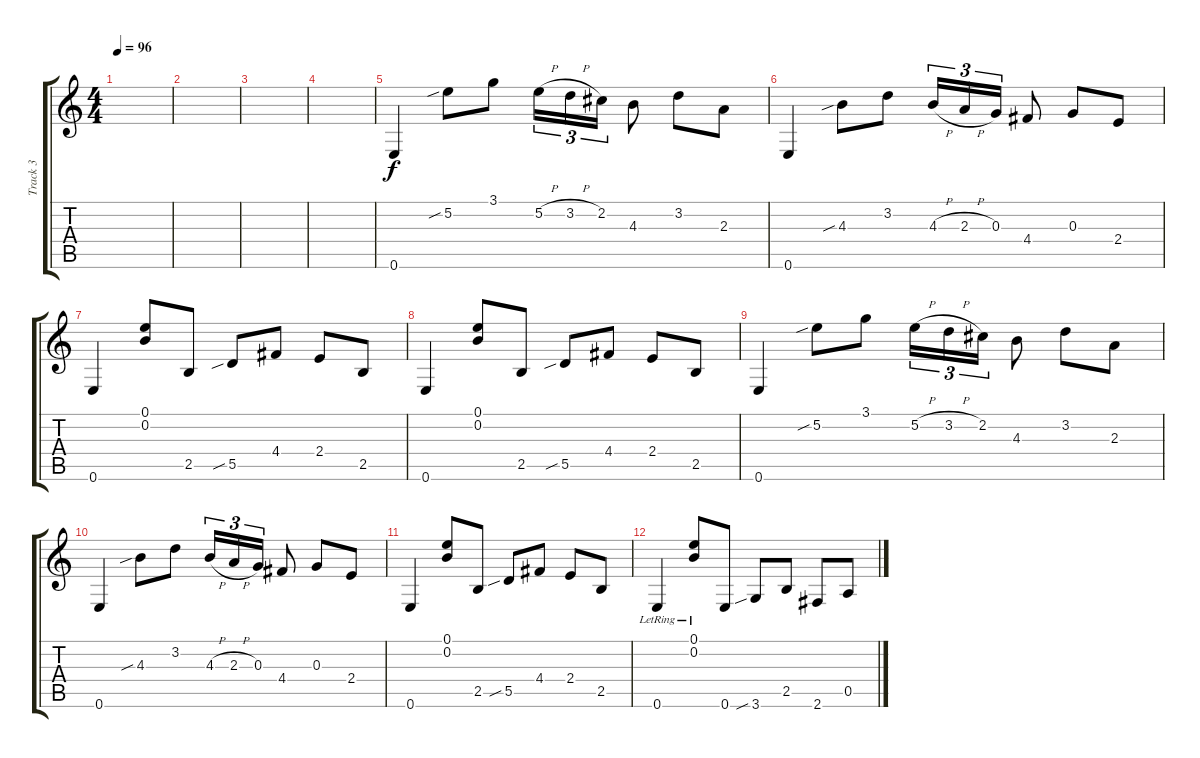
\track ("Track 3" "Track 3") {instrument acousticguitarsteel}
\staff {score tabs}
\tuning (E4 B3 G3 D3 A2 E2) {hide}
\ts (4 4)
\tempo 96
\clef g2
\ks c
|
|
|
|
0.6.4{instrument distortionguitar} 5.2{sib}.8 3.1.8 5.2{h}.16{tu (3 2)} 3.2{h}.16{tu (3 2)} 2.2.16{tu (3 2)} 4.3.8 3.2.8 2.3.8 |
0.6.4 4.3{sib}.8 3.2.8 4.3{h}.16{tu (3 2)} 2.3{h}.16{tu (3 2)} 0.3.16{tu (3 2)} 4.4.8 0.3.8 2.4.8 |
0.6.4 (0.1 0.2).8 2.5.8 5.5{sib}.8 4.4.8 2.4.8 2.5.8 |
0.6.4 (0.1 0.2).8 2.5.8 5.5{sib}.8 4.4.8 2.4.8 2.5.8 |
0.6.4{instrument distortionguitar} 5.2{sib}.8 3.1.8 5.2{h}.16{tu (3 2)} 3.2{h}.16{tu (3 2)} 2.2.16{tu (3 2)} 4.3.8 3.2.8 2.3.8 |
0.6.4 4.3{sib}.8 3.2.8 4.3{h}.16{tu (3 2)} 2.3{h}.16{tu (3 2)} 0.3.16{tu (3 2)} 4.4.8 0.3.8 2.4.8 |
0.6.4 (0.1 0.2).8 2.5.8 5.5{sib}.8 4.4.8 2.4.8 2.5.8 |
0.6{lr}.4 (0.1{lr} 0.2{lr}).8 0.6.8 3.6{sib}.8 2.5.8 2.6.8 0.5.8
